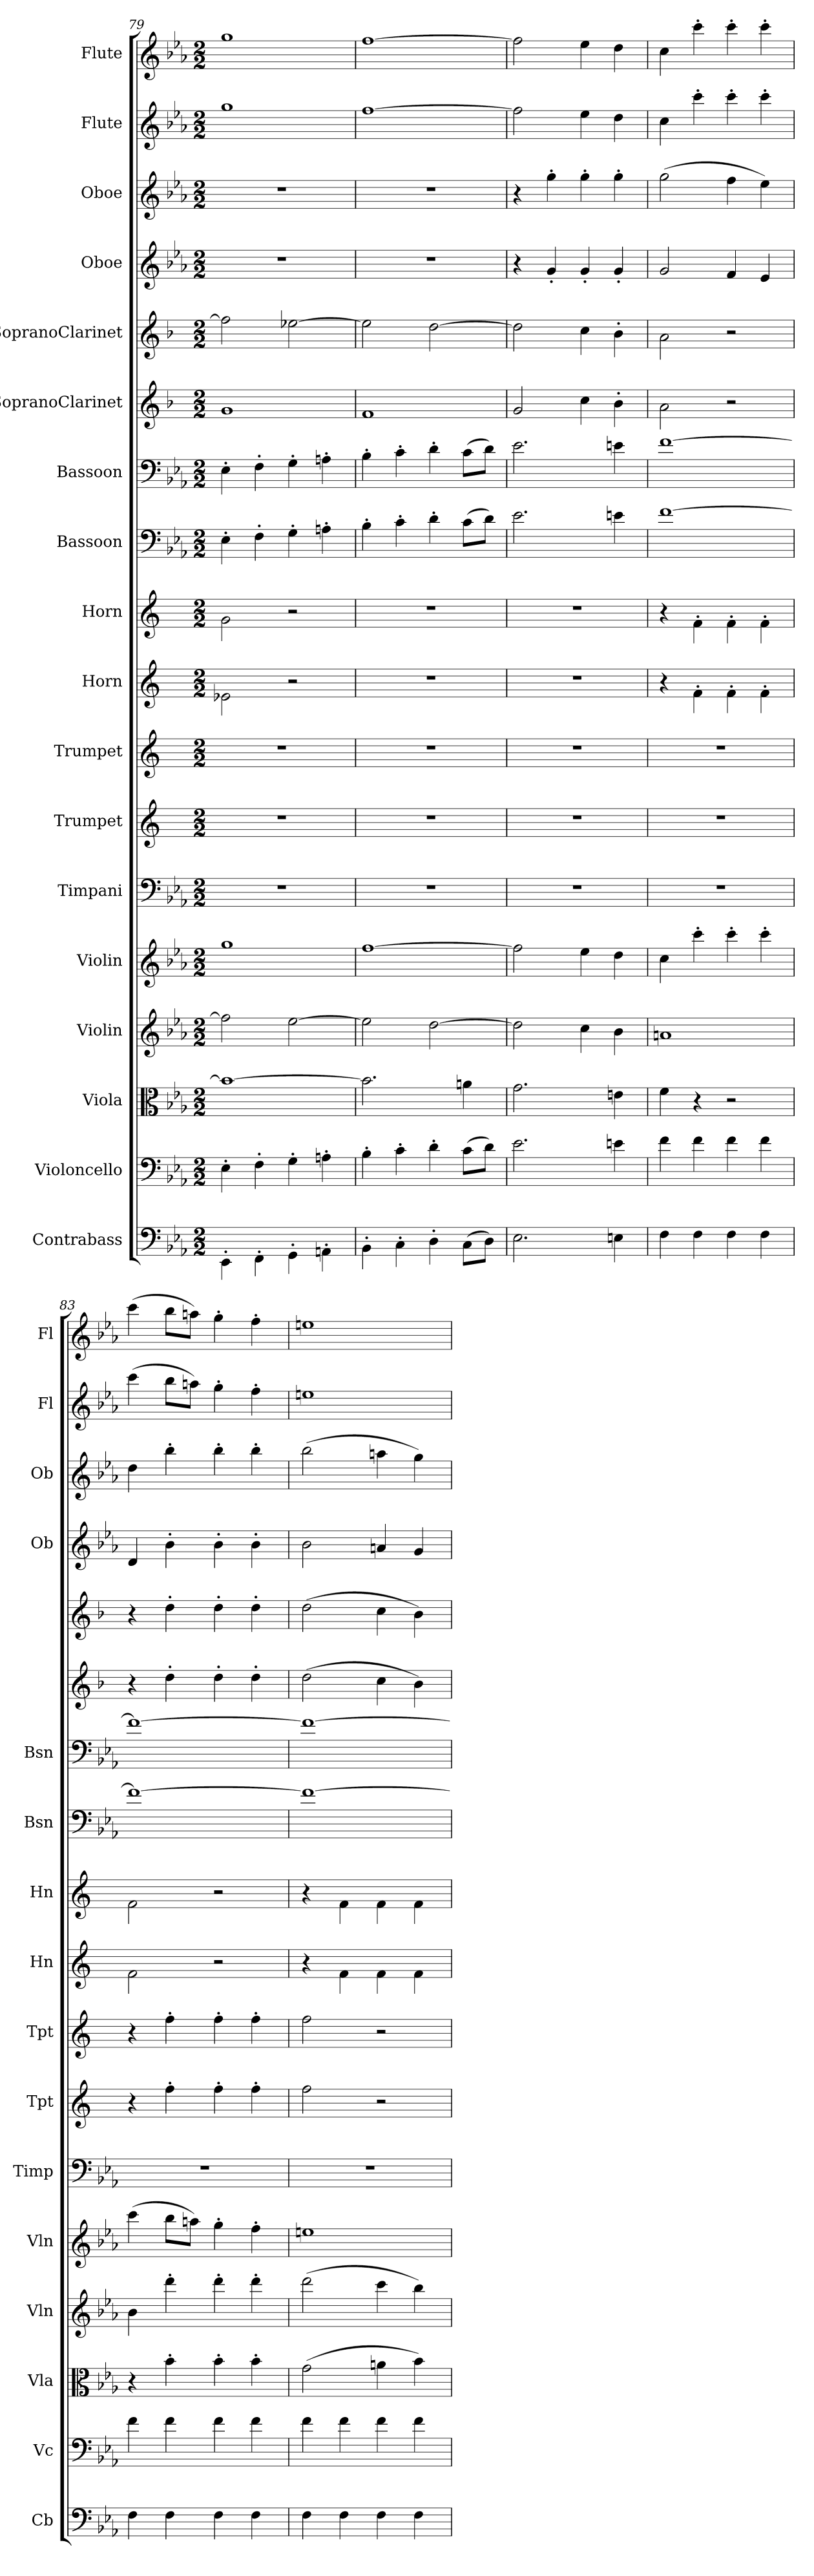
**kern	**kern	**kern	**kern	**kern	**kern	**kern	**kern	**kern	**kern	**kern	**kern	**kern	**kern	**kern	**kern	**kern	**kern
*part18	*part17	*part16	*part15	*part14	*part13	*part12	*part11	*part10	*part9	*part8	*part7	*part6	*part5	*part4	*part3	*part2	*part1
*staff18	*staff17	*staff16	*staff15	*staff14	*staff13	*staff12	*staff11	*staff10	*staff9	*staff8	*staff7	*staff6	*staff5	*staff4	*staff3	*staff2	*staff1
*I"Contrabass	*I"Violoncello	*I"Viola	*I"Violin	*I"Violin	*I"Timpani	*I"Trumpet	*I"Trumpet	*I"Horn	*I"Horn	*I"Bassoon	*I"Bassoon	*I"SopranoClarinet	*I"SopranoClarinet	*I"Oboe	*I"Oboe	*I"Flute	*I"Flute
*I'Cb	*I'Vc	*I'Vla	*I'Vln	*I'Vln	*I'Timp	*I'Tpt	*I'Tpt	*I'Hn	*I'Hn	*I'Bsn	*I'Bsn	*	*	*I'Ob	*I'Ob	*I'Fl	*I'Fl
*clefF4	*clefF4	*clefC3	*clefG2	*clefG2	*clefF4	*clefG2	*clefG2	*clefG2	*clefG2	*clefF4	*clefF4	*clefG2	*clefG2	*clefG2	*clefG2	*clefG2	*clefG2
*k[b-e-a-]	*k[b-e-a-]	*k[b-e-a-]	*k[b-e-a-]	*k[b-e-a-]	*k[b-e-a-]	*k[]	*k[]	*k[]	*k[]	*k[b-e-a-]	*k[b-e-a-]	*k[b-]	*k[b-]	*k[b-e-a-]	*k[b-e-a-]	*k[b-e-a-]	*k[b-e-a-]
*M2/2	*M2/2	*M2/2	*M2/2	*M2/2	*M2/2	*M2/2	*M2/2	*M2/2	*M2/2	*M2/2	*M2/2	*M2/2	*M2/2	*M2/2	*M2/2	*M2/2	*M2/2
=79	=79	=79	=79	=79	=79	=79	=79	=79	=79	=79	=79	=79	=79	=79	=79	=79	=79
4EE-'\	4E-'\	1b-\_	2ff\]	1gg\	1r	1r	1r	2e-X\	2g\	4E-'\	4E-'\	1g/	2ff\]	1r	1r	1gg\	1gg\
4FF'\	4F'\	.	.	.	.	.	.	.	.	4F'\	4F'\	.	.	.	.	.	.
4GG'\	4G'\	.	[2ee-\	.	.	.	.	2r	2r	4G'\	4G'\	.	[2ee-X\	.	.	.	.
4AAn'\	4An'\	.	.	.	.	.	.	.	.	4An'\	4An'\	.	.	.	.	.	.
=80	=80	=80	=80	=80	=80	=80	=80	=80	=80	=80	=80	=80	=80	=80	=80	=80	=80
4BB-'\	4B-'\	2.b-\]	2ee-\]	[1ff\	1r	1r	1r	1r	1r	4B-'\	4B-'\	1f/	2ee-\]	1r	1r	[1ff\	[1ff\
4C'\	4c'\	.	.	.	.	.	.	.	.	4c'\	4c'\	.	.	.	.	.	.
4D'\	4d'\	.	[2dd\	.	.	.	.	.	.	4d'\	4d'\	.	[2dd\	.	.	.	.
(8C\L	(8c\L	4an\	.	.	.	.	.	.	.	(8c\L	(8c\L	.	.	.	.	.	.
8D\J)	8d\J)	.	.	.	.	.	.	.	.	8d\J)	8d\J)	.	.	.	.	.	.
=81	=81	=81	=81	=81	=81	=81	=81	=81	=81	=81	=81	=81	=81	=81	=81	=81	=81
2.E-\	2.e-\	2.g\	2dd\]	2ff\]	1r	1r	1r	1r	1r	2.e-\	2.e-\	2g/	2dd\]	4r	4r	2ff\]	2ff\]
.	.	.	.	.	.	.	.	.	.	.	.	.	.	4g'/	4gg'\	.	.
.	.	.	4cc\	4ee-\	.	.	.	.	.	.	.	4cc\	4cc\	4g'/	4gg'\	4ee-\	4ee-\
4En\	4en\	4en\	4b-\	4dd\	.	.	.	.	.	4en\	4en\	4b-'\	4b-'\	4g'/	4gg'\	4dd\	4dd\
=82	=82	=82	=82	=82	=82	=82	=82	=82	=82	=82	=82	=82	=82	=82	=82	=82	=82
4F\	4f\	4f\	1an/	4cc\	1r	1r	1r	4r	4r	[1f\	[1f\	2a\	2a\	2g/	(2gg\	4cc\	4cc\
4F\	4f\	4r	.	4ccc'\	.	.	.	4f'\	4f'\	.	.	.	.	.	.	4ccc'\	4ccc'\
4F\	4f\	2r	.	4ccc'\	.	.	.	4f'\	4f'\	.	.	2r	2r	4f/	4ff\	4ccc'\	4ccc'\
4F\	4f\	.	.	4ccc'\	.	.	.	4f'\	4f'\	.	.	.	.	4e-/	4ee-\)	4ccc'\	4ccc'\
=83	=83	=83	=83	=83	=83	=83	=83	=83	=83	=83	=83	=83	=83	=83	=83	=83	=83
4F\	4f\	4r	4b-\	(4ccc\	1r	4r	4r	2f\	2f\	1f\_	1f\_	4r	4r	4d/	4dd\	(4ccc\	(4ccc\
4F\	4f\	4b-'\	4ddd'\	8bb-\L	.	4ff'\	4ff'\	.	.	.	.	4dd'\	4dd'\	4b-'\	4bb-'\	8bb-\L	8bb-\L
.	.	.	.	8aan\J)	.	.	.	.	.	.	.	.	.	.	.	8aan\J)	8aan\J)
4F\	4f\	4b-'\	4ddd'\	4gg'\	.	4ff'\	4ff'\	2r	2r	.	.	4dd'\	4dd'\	4b-'\	4bb-'\	4gg'\	4gg'\
4F\	4f\	4b-'\	4ddd'\	4ff'\	.	4ff'\	4ff'\	.	.	.	.	4dd'\	4dd'\	4b-'\	4bb-'\	4ff'\	4ff'\
=84	=84	=84	=84	=84	=84	=84	=84	=84	=84	=84	=84	=84	=84	=84	=84	=84	=84
4F\	4f\	(2g\	(2ddd\	1een\	1r	2ff\	2ff\	4r	4r	1f\_	1f\_	(2dd\	(2dd\	2b-\	(2bb-\	1een\	1een\
4F\	4f\	.	.	.	.	.	.	4f\	4f\	.	.	.	.	.	.	.	.
4F\	4f\	4an\	4ccc\	.	.	2r	2r	4f\	4f\	.	.	4cc\	4cc\	4an/	4aan\	.	.
4F\	4f\	4b-\)	4bb-\)	.	.	.	.	4f\	4f\	.	.	4b-\)	4b-\)	4g/	4gg\)	.	.
=	=	=	=	=	=	=	=	=	=	=	=	=	=	=	=	=	=
*-	*-	*-	*-	*-	*-	*-	*-	*-	*-	*-	*-	*-	*-	*-	*-	*-	*-
